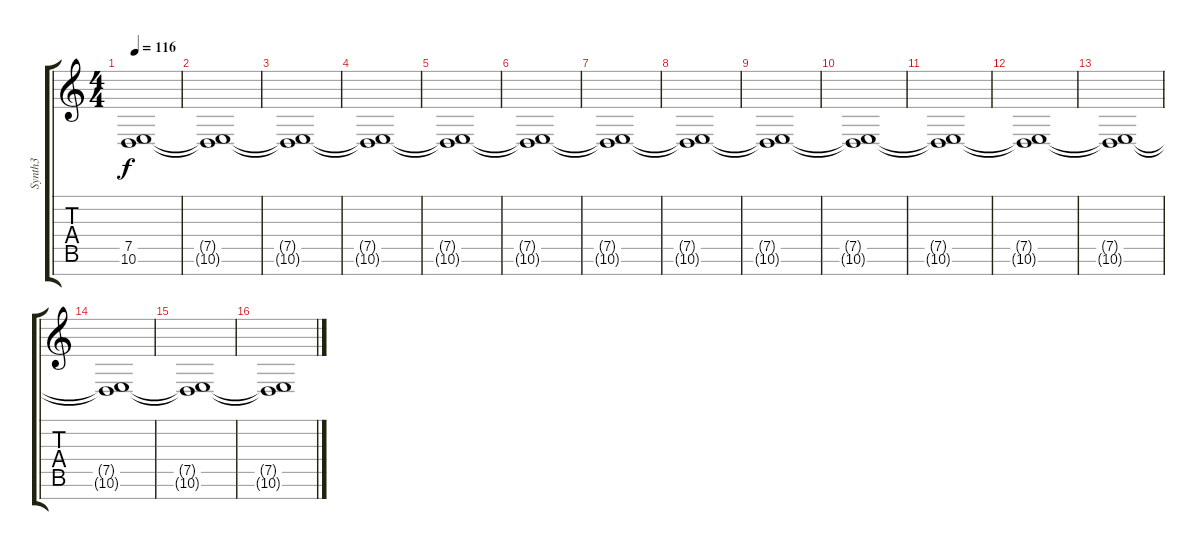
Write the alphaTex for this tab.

\track ("Synth3" "Synth3") {instrument synthstrings1}
\staff {score tabs}
\tuning (E4 B3 G3 D3 A2 E2 B1) {hide}
\ts (4 4)
\tempo 116
\clef g2
\ks c
(7.5 10.6{t}).1{dy f volume 6 balance 0} |
(7.5{t} 10.6{t}).1 |
(7.5{t} 10.6{t}).1{balance 0} |
(7.5{t} 10.6{t}).1 |
(7.5{t} 10.6{t}).1{balance 16} |
(7.5{t} 10.6{t}).1 |
(7.5{t} 10.6{t}).1{balance 0} |
(7.5{t} 10.6{t}).1 |
(7.5{t} 10.6{t}).1{balance 16} |
(7.5{t} 10.6{t}).1 |
(7.5{t} 10.6{t}).1{balance 0} |
(7.5{t} 10.6{t}).1 |
(7.5{t} 10.6{t}).1{balance 16} |
(7.5{t} 10.6{t}).1 |
(7.5{t} 10.6{t}).1{balance 0} |
(7.5{t} 10.6{t}).1
